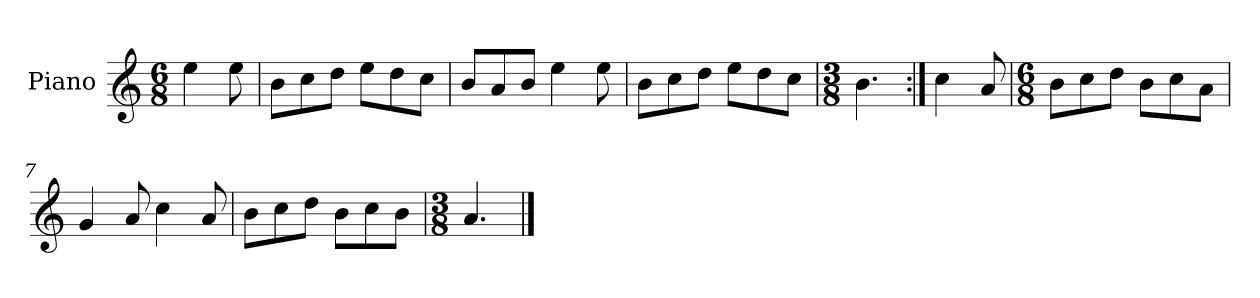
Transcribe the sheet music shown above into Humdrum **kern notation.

**kern
*part1
*staff1
*I"Piano
*I'Pno.
*clefG2
*k[]
*M6/8
=
4ee\
8ee\
=1
8b\L
8cc\
8dd\J
8ee\L
8dd\
8cc\J
=2
8b/L
8a/
8b/J
4ee\
8ee\
=3
8b\L
8cc\
8dd\J
8ee\L
8dd\
8cc\J
=4
*M3/8
4.b\
=5:|!
4cc\
8a/
=6
*M6/8
8b\L
8cc\
8dd\J
8b\L
8cc\
8a\J
=7
4g/
8a/
4cc\
8a/
!!LO:LB:g=z
=8
8b\L
8cc\
8dd\J
8b\L
8cc\
8b\J
=9
*M3/8
4.a/
==
*-
